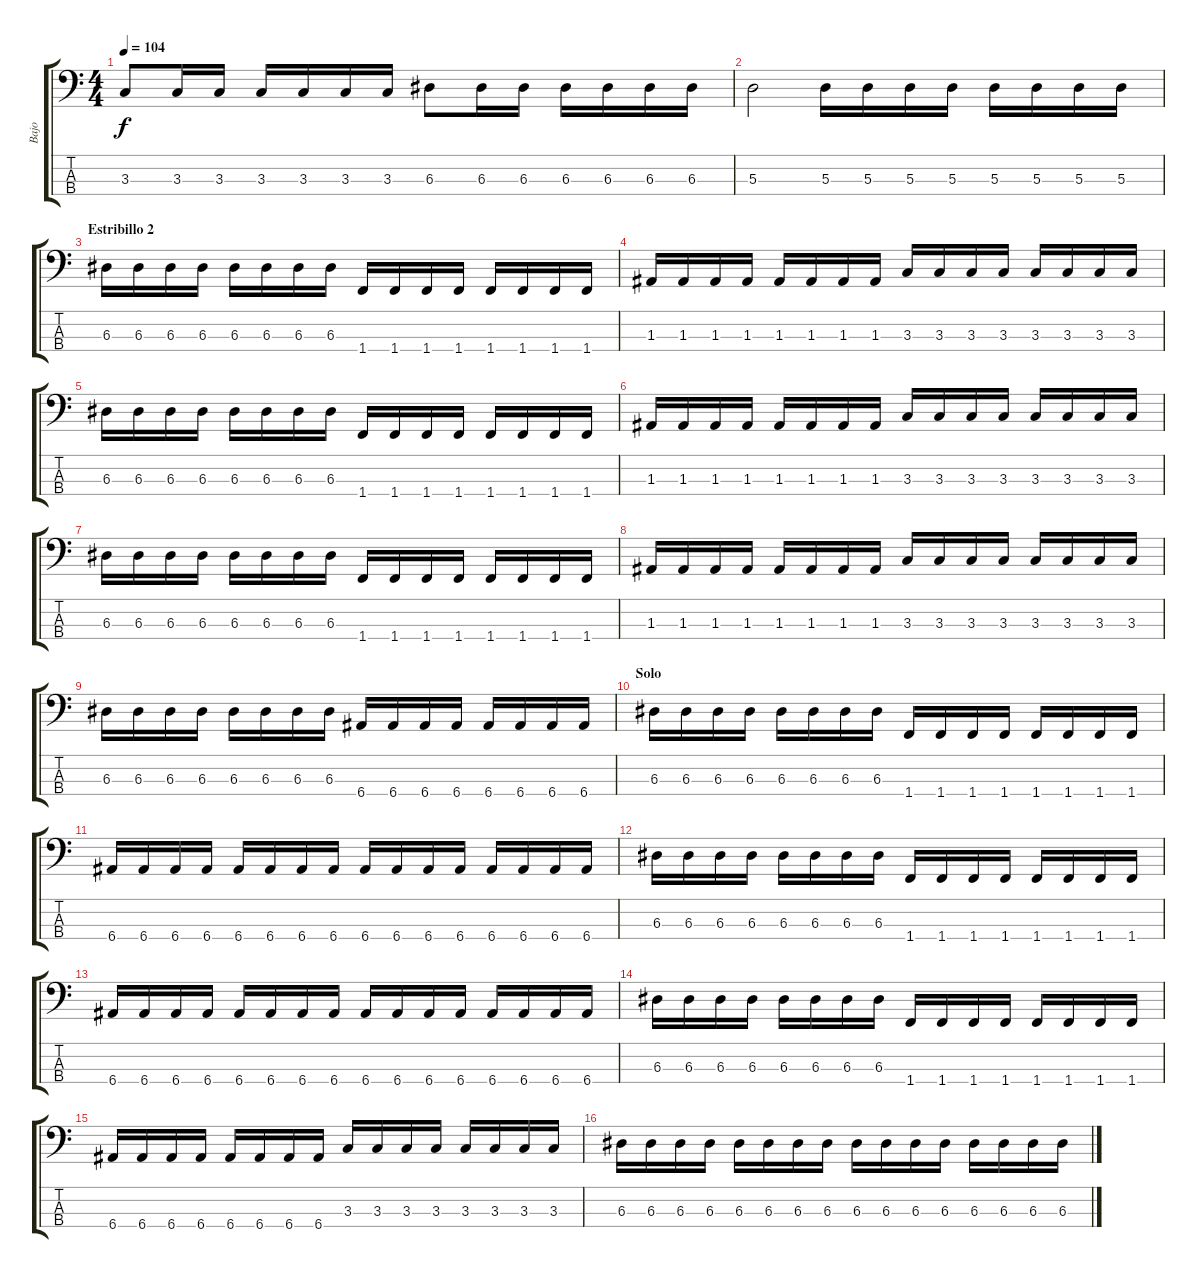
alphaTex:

\track ("Bajo" "Bajo") {instrument electricbasspick}
\staff {score tabs}
\tuning (G2 D2 A1 E1) {hide}
\ts (4 4)
\tempo 104
\clef f4
\ks c
3.3.8{dy f} 3.3.16 3.3.16 3.3.16 3.3.16 3.3.16 3.3.16 6.3.8 6.3.16 6.3.16 6.3.16 6.3.16 6.3.16 6.3.16 |
5.3.2 5.3.16 5.3.16 5.3.16 5.3.16 5.3.16 5.3.16 5.3.16 5.3.16 |
\section ("" "Estribillo 2")
6.3.16 6.3.16 6.3.16 6.3.16 6.3.16 6.3.16 6.3.16 6.3.16 1.4.16 1.4.16 1.4.16 1.4.16 1.4.16 1.4.16 1.4.16 1.4.16 |
1.3.16 1.3.16 1.3.16 1.3.16 1.3.16 1.3.16 1.3.16 1.3.16 3.3.16 3.3.16 3.3.16 3.3.16 3.3.16 3.3.16 3.3.16 3.3.16 |
6.3.16 6.3.16 6.3.16 6.3.16 6.3.16 6.3.16 6.3.16 6.3.16 1.4.16 1.4.16 1.4.16 1.4.16 1.4.16 1.4.16 1.4.16 1.4.16 |
1.3.16 1.3.16 1.3.16 1.3.16 1.3.16 1.3.16 1.3.16 1.3.16 3.3.16 3.3.16 3.3.16 3.3.16 3.3.16 3.3.16 3.3.16 3.3.16 |
6.3.16 6.3.16 6.3.16 6.3.16 6.3.16 6.3.16 6.3.16 6.3.16 1.4.16 1.4.16 1.4.16 1.4.16 1.4.16 1.4.16 1.4.16 1.4.16 |
1.3.16 1.3.16 1.3.16 1.3.16 1.3.16 1.3.16 1.3.16 1.3.16 3.3.16 3.3.16 3.3.16 3.3.16 3.3.16 3.3.16 3.3.16 3.3.16 |
6.3.16 6.3.16 6.3.16 6.3.16 6.3.16 6.3.16 6.3.16 6.3.16 6.4.16 6.4.16 6.4.16 6.4.16 6.4.16 6.4.16 6.4.16 6.4.16 |
\section ("" "Solo")
6.3.16 6.3.16 6.3.16 6.3.16 6.3.16 6.3.16 6.3.16 6.3.16 1.4.16 1.4.16 1.4.16 1.4.16 1.4.16 1.4.16 1.4.16 1.4.16 |
6.4.16 6.4.16 6.4.16 6.4.16 6.4.16 6.4.16 6.4.16 6.4.16 6.4.16 6.4.16 6.4.16 6.4.16 6.4.16 6.4.16 6.4.16 6.4.16 |
6.3.16 6.3.16 6.3.16 6.3.16 6.3.16 6.3.16 6.3.16 6.3.16 1.4.16 1.4.16 1.4.16 1.4.16 1.4.16 1.4.16 1.4.16 1.4.16 |
6.4.16 6.4.16 6.4.16 6.4.16 6.4.16 6.4.16 6.4.16 6.4.16 6.4.16 6.4.16 6.4.16 6.4.16 6.4.16 6.4.16 6.4.16 6.4.16 |
6.3.16 6.3.16 6.3.16 6.3.16 6.3.16 6.3.16 6.3.16 6.3.16 1.4.16 1.4.16 1.4.16 1.4.16 1.4.16 1.4.16 1.4.16 1.4.16 |
6.4.16 6.4.16 6.4.16 6.4.16 6.4.16 6.4.16 6.4.16 6.4.16 3.3.16 3.3.16 3.3.16 3.3.16 3.3.16 3.3.16 3.3.16 3.3.16 |
6.3.16 6.3.16 6.3.16 6.3.16 6.3.16 6.3.16 6.3.16 6.3.16 6.3.16 6.3.16 6.3.16 6.3.16 6.3.16 6.3.16 6.3.16 6.3.16
